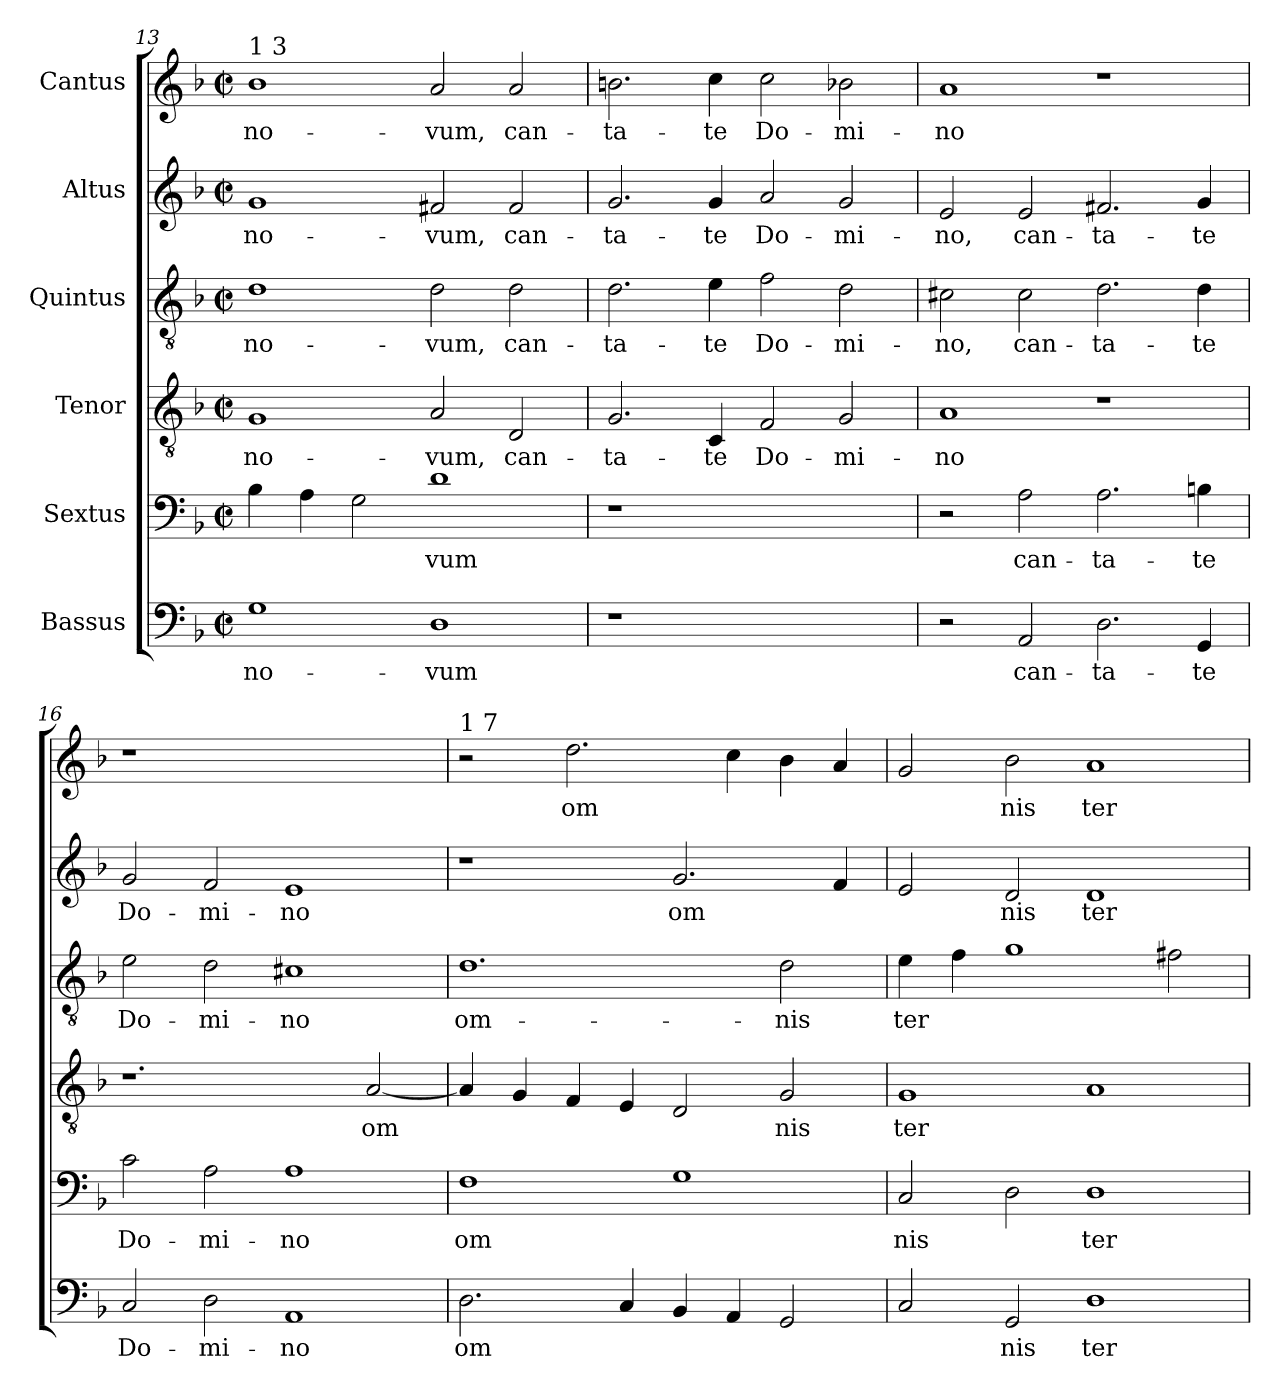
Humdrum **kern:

**kern	**text	**kern	**text	**kern	**text	**kern	**text	**kern	**text	**kern	**text
*part6	*part6	*part5	*part5	*part4	*part4	*part3	*part3	*part2	*part2	*part1	*part1
*staff6	*staff6	*staff5	*staff5	*staff4	*staff4	*staff3	*staff3	*staff2	*staff2	*staff1	*staff1
*I"Bassus	*	*I"Sextus	*	*I"Tenor	*	*I"Quintus	*	*I"Altus	*	*I"Cantus	*
!!LO:LB:g=z
*clefF4	*	*clefF4	*	*clefGv2	*	*clefGv2	*	*clefG2	*	*clefG2	*
*k[b-]	*	*k[b-]	*	*k[b-]	*	*k[b-]	*	*k[b-]	*	*k[b-]	*
*F:	*	*F:	*	*F:	*	*F:	*	*F:	*	*F:	*
*M2/2	*	*M2/2	*	*M2/2	*	*M2/2	*	*M2/2	*	*M2/2	*
*met(c|)	*	*met(c|)	*	*met(c|)	*	*met(c|)	*	*met(c|)	*	*met(c|)	*
=13	=13	=13	=13	=13	=13	=13	=13	=13	=13	=13	=13
!	!	!	!	!	!	!	!	!	!	!LO:TX:a:t=1 3	!
!	!LO:LY:b:cj	!	!LO:LY:b:cj	!	!LO:LY:b:cj	!	!LO:LY:b:cj	!	!LO:LY:b:cj	!	!LO:LY:b:cj
1G	no-	4B-\	--	1G	no-	1d	no-	1g	no-	1b-	no-
!	!	!	!LO:LY:b:cj	!	!	!	!	!	!	!	!
.	.	4A\	--	.	.	.	.	.	.	.	.
!	!	!	!LO:LY:b:cj	!	!	!	!	!	!	!	!
.	.	2G\	--	.	.	.	.	.	.	.	.
!	!LO:LY:b:cj	!	!LO:LY:b:cj	!	!LO:LY:b:cj	!	!LO:LY:b:cj	!	!LO:LY:b:cj	!	!LO:LY:b:cj
1D	-vum	1d	-vum	2A/	-vum,	2d\	-vum,	2f#X/	-vum,	2a/	-vum,
!	!	!	!	!	!LO:LY:b:cj	!	!LO:LY:b:cj	!	!LO:LY:b:cj	!	!LO:LY:b:cj
.	.	.	.	2D/	can-	2d\	can-	2f#/	can-	2a/	can-
=14	=14	=14	=14	=14	=14	=14	=14	=14	=14	=14	=14
!	!	!	!	!	!LO:LY:b:cj	!	!LO:LY:b:cj	!	!LO:LY:b:cj	!	!LO:LY:b:cj
1r	.	1r	.	2.G/	-ta-	2.d\	-ta-	2.g/	-ta-	2.bn\	-ta-
!	!	!	!	!	!LO:LY:b:cj	!	!LO:LY:b:cj	!	!LO:LY:b:cj	!	!LO:LY:b:cj
.	.	.	.	4C/	-te	4e\	-te	4g/	-te	4cc\	-te
!	!	!	!	!	!LO:LY:b:cj	!	!LO:LY:b:cj	!	!LO:LY:b:cj	!	!LO:LY:b:cj
1ryy	.	1ryy	.	2F/	Do-	2f\	Do-	2a/	Do-	2cc\	Do-
!	!	!	!	!	!LO:LY:b:cj	!	!LO:LY:b:cj	!	!LO:LY:b:cj	!	!LO:LY:b:cj
.	.	.	.	2G/	-mi-	2d\	-mi-	2g/	-mi-	2b-X\	-mi-
=15	=15	=15	=15	=15	=15	=15	=15	=15	=15	=15	=15
!	!	!	!	!	!LO:LY:b:cj	!	!LO:LY:b:cj	!	!LO:LY:b:cj	!	!LO:LY:b:cj
2r	.	2r	.	1A	-no	2c#X\	-no,	2e/	-no,	1a	-no
!	!LO:LY:b:cj	!	!LO:LY:b:cj	!	!	!	!LO:LY:b:cj	!	!LO:LY:b:cj	!	!
2AA/	can-	2A\	can-	.	.	2c#\	can-	2e/	can-	.	.
!	!LO:LY:b:cj	!	!LO:LY:b:cj	!	!	!	!LO:LY:b:cj	!	!LO:LY:b:cj	!	!
2.D\	-ta-	2.A\	-ta-	1r	.	2.d\	-ta-	2.f#X/	-ta-	1r	.
!	!LO:LY:b:cj	!	!LO:LY:b:cj	!	!	!	!LO:LY:b:cj	!	!LO:LY:b:cj	!	!
4GG/	-te	4Bn\	-te	.	.	4d\	-te	4g/	-te	.	.
=16	=16	=16	=16	=16	=16	=16	=16	=16	=16	=16	=16
!	!LO:LY:b:cj	!	!LO:LY:b:cj	!	!	!	!LO:LY:b:cj	!	!LO:LY:b:cj	!	!
2C/	Do-	2c\	Do-	1.r	.	2e\	Do-	2g/	Do-	1r	.
!	!LO:LY:b:cj	!	!LO:LY:b:cj	!	!	!	!LO:LY:b:cj	!	!LO:LY:b:cj	!	!
2D\	-mi-	2A\	-mi-	.	.	2d\	-mi-	2f/	-mi-	.	.
!	!LO:LY:b:cj	!	!LO:LY:b:cj	!	!	!	!LO:LY:b:cj	!	!LO:LY:b:cj	!	!
1AA	-no	1A	-no	.	.	1c#X	-no	1e	-no	1ryy	.
!	!	!	!	!	!LO:LY:b:cj	!	!	!	!	!	!
.	.	.	.	[<2A/	om-	.	.	.	.	.	.
!!LO:PB:g=z
=17	=17	=17	=17	=17	=17	=17	=17	=17	=17	=17	=17
!	!	!	!	!	!	!	!	!	!	!LO:TX:a:t=1 7	!
!	!LO:LY:b:cj	!	!LO:LY:b:cj	!	!LO:LY:b:cj	!	!LO:LY:b:cj	!	!	!	!
2.D\	om-	1F	om-	4A/]	--	1.d	om-	1r	.	2r	.
!	!	!	!	!	!LO:LY:b:cj	!	!	!	!	!	!
.	.	.	.	4G/	--	.	.	.	.	.	.
!	!	!	!	!	!LO:LY:b:cj	!	!	!	!	!	!LO:LY:b:cj
.	.	.	.	4F/	--	.	.	.	.	2.dd\	om-
!	!LO:LY:b:cj	!	!	!	!LO:LY:b:cj	!	!	!	!	!	!
4C/	--	.	.	4E/	--	.	.	.	.	.	.
!	!LO:LY:b:cj	!	!LO:LY:b:cj	!	!LO:LY:b:cj	!	!	!	!LO:LY:b:cj	!	!
4BB-/	--	1G	--	2D/	--	.	.	2.g/	om-	.	.
!	!LO:LY:b:cj	!	!	!	!	!	!	!	!	!	!LO:LY:b:cj
4AA/	--	.	.	.	.	.	.	.	.	4cc\	--
!	!LO:LY:b:cj	!	!	!	!LO:LY:b:cj	!	!LO:LY:b:cj	!	!	!	!LO:LY:b:cj
2GG/	--	.	.	2G/	-nis	2d\	-nis	.	.	4b-\	--
!	!	!	!	!	!	!	!	!	!LO:LY:b:cj	!	!LO:LY:b:cj
.	.	.	.	.	.	.	.	4f/	--	4a/	--
=18	=18	=18	=18	=18	=18	=18	=18	=18	=18	=18	=18
!	!LO:LY:b:cj	!	!LO:LY:b:cj	!	!LO:LY:b:cj	!	!LO:LY:b:cj	!	!LO:LY:b:cj	!	!LO:LY:b:cj
2C/	--	2C/	-nis	1G	ter-	4e\	ter-	2e/	--	2g/	--
!	!	!	!	!	!	!	!LO:LY:b:cj	!	!	!	!
.	.	.	.	.	.	4f\	--	.	.	.	.
!	!LO:LY:b:cj	!	!LO:LY:b:cj	!	!	!	!LO:LY:b:cj	!	!LO:LY:b:cj	!	!LO:LY:b:cj
2GG/	-nis	2D\	.	.	.	1g	--	2d/	-nis	2b-\	-nis
!	!LO:LY:b:cj	!	!LO:LY:b:cj	!	!LO:LY:b:cj	!	!	!	!LO:LY:b:cj	!	!LO:LY:b:cj
1D	ter-	1D	ter-	1A	--	.	.	1d	ter-	1a	ter-
!	!	!	!	!	!	!	!LO:LY:b:cj	!	!	!	!
.	.	.	.	.	.	2f#X\	--	.	.	.	.
=	=	=	=	=	=	=	=	=	=	=	=
*-	*-	*-	*-	*-	*-	*-	*-	*-	*-	*-	*-
